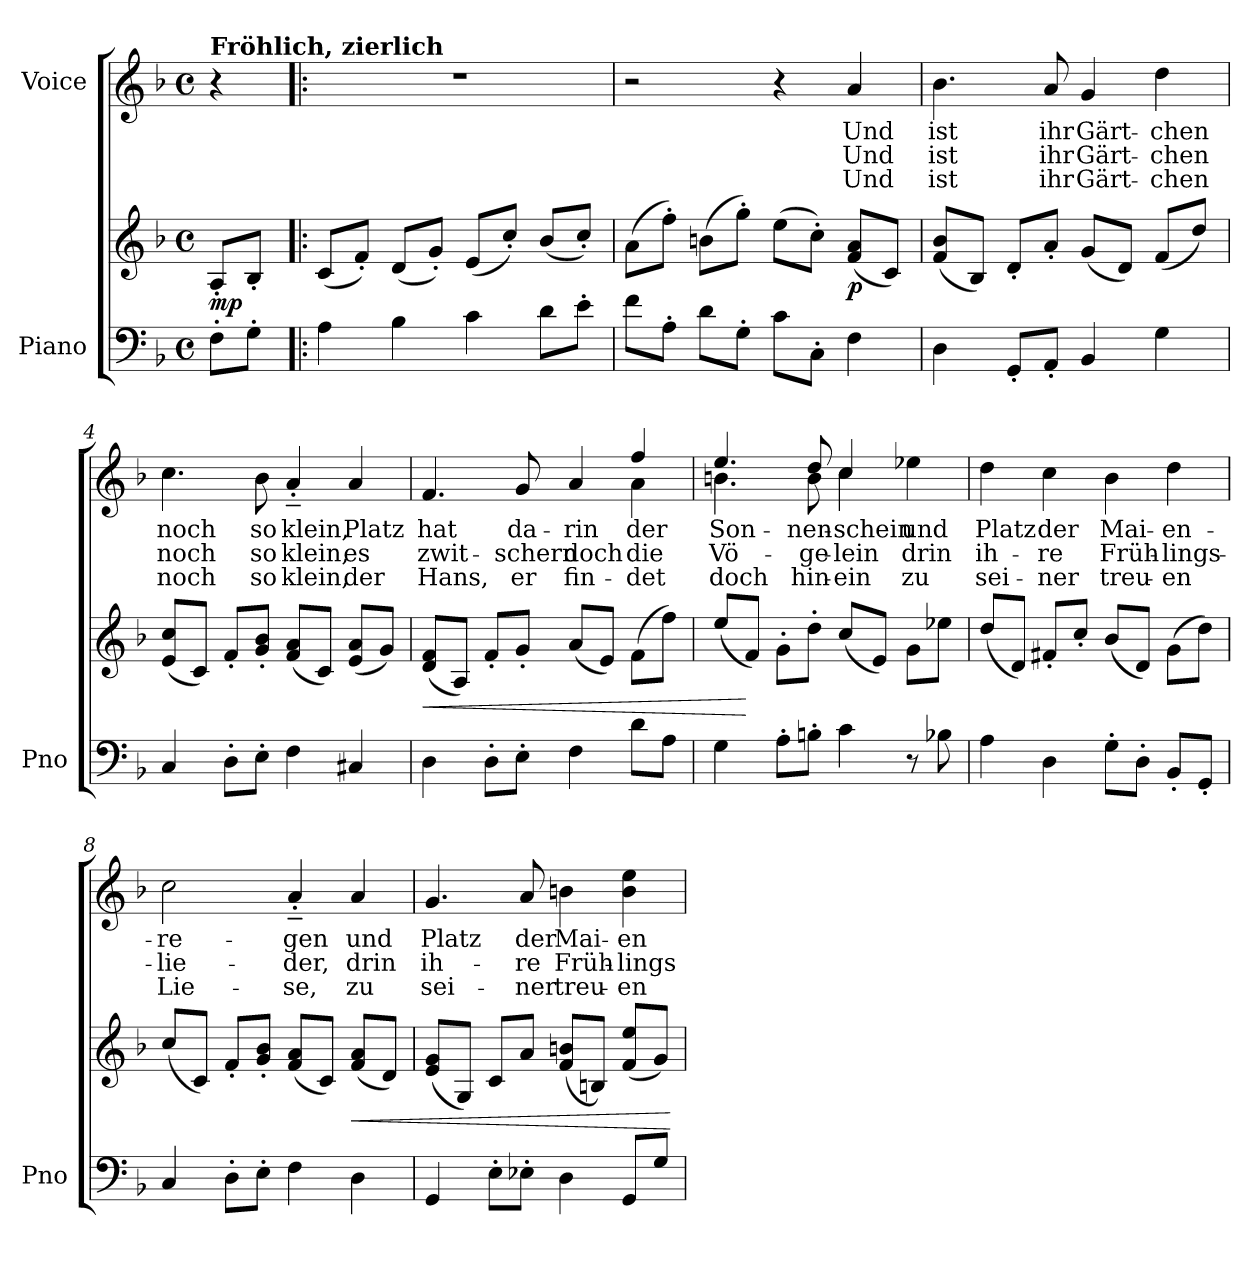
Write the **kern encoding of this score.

**kern	**kern	**dynam	**kern	**text	**text	**text
*part2	*part2	*part2	*part1	*part1	*part1	*part1
*staff3	*staff2	*staff2/3	*staff1	*staff1	*staff1	*staff1
*I"Piano	*	*	*I"Voice	*	*	*
*I'Pno	*	*	*	*	*	*
*clefF4	*clefG2	*	*clefG2	*	*	*
*k[b-]	*k[b-]	*	*k[b-]	*	*	*
*M4/4	*M4/4	*	*M4/4	*	*	*
*met(c)	*met(c)	*	*met(c)	*	*	*
=	=	=	=	=	=	=
!	!	!	!LO:TX:a:B:t=Fröhlich, zierlich	!	!	!
!	!	!LO:DY:b	!	!	!	!
8F'\L	8A'/L	mp	4r	.	.	.
8G'\J	8B-'/J	.	.	.	.	.
=1!|:	=1!|:	=1!|:	=1!|:	=1!|:	=1!|:	=1!|:
4A\	(8c/L	.	1r	.	.	.
.	8f'/J)	.	.	.	.	.
4B-\	(8d/L	.	.	.	.	.
.	8g'/J)	.	.	.	.	.
4c\	(8e/L	.	.	.	.	.
.	8cc'/J)	.	.	.	.	.
8d\L	(8b-/L	.	.	.	.	.
8e'\J	8cc'/J)	.	.	.	.	.
=2	=2	=2	=2	=2	=2	=2
8f\L	(8a\L	.	2r	.	.	.
8A'\J	8ff'\J)	.	.	.	.	.
8d\L	(8bn\L	.	.	.	.	.
8G'\J	8gg'\J)	.	.	.	.	.
8c\L	(8ee\L	.	4r	.	.	.
8C'\J	8cc'\J)	.	.	.	.	.
!	!	!LO:DY:b	!	!LO:LY:b	!LO:LY:b	!LO:LY:b
4F\	(8f/ 8a/L	p	4a/	Und	Und	Und
.	8c/J)	.	.	.	.	.
=3	=3	=3	=3	=3	=3	=3
!	!	!	!	!LO:LY:b	!LO:LY:b	!LO:LY:b
4D\	(8f/ 8b-/L	.	4.b-\	ist	ist	ist
.	8B-/J)	.	.	.	.	.
8GG'/L	8d'/L	.	.	.	.	.
!	!	!	!	!LO:LY:b	!LO:LY:b	!LO:LY:b
8AA'/J	8a'/J	.	8a/	ihr	ihr	ihr
!	!	!	!	!LO:LY:b	!LO:LY:b	!LO:LY:b
4BB-/	(8g/L	.	4g/	Gärt-	Gärt-	Gärt-
.	8d/J)	.	.	.	.	.
!	!	!	!	!LO:LY:b	!LO:LY:b	!LO:LY:b
4G\	(8f/L	.	4dd\	-chen	-chen	-chen
.	8dd/J)	.	.	.	.	.
!!LO:LB:g=z
=4	=4	=4	=4	=4	=4	=4
!	!	!	!	!LO:LY:b	!LO:LY:b	!LO:LY:b
4C/	(8e/ 8cc/L	.	4.cc\	noch	noch	noch
.	8c/J)	.	.	.	.	.
8D'\L	8f'/L	.	.	.	.	.
!	!	!	!	!LO:LY:b	!LO:LY:b	!LO:LY:b
8E'\J	8g/' 8b-/'J	.	8b-\	so	so	so
!	!	!	!	!LO:LY:b	!LO:LY:b	!LO:LY:b
4F\	(8f/ 8a/L	.	4a'~/	klein,	klein,	klein,
.	8c/J)	.	.	.	.	.
!	!	!	!	!LO:LY:b	!LO:LY:b	!LO:LY:b
4C#X/	(8e/ 8a/L	.	4a/	Platz	es	der
.	8g/J)	.	.	.	.	.
!!LO:LB:g=z
=5	=5	=5	=5	=5	=5	=5
!	!	!LO:HP:b	!	!LO:LY:b	!LO:LY:b	!LO:LY:b
*	*	*	*^	*	*	*
4D\	(8d/ 8f/L	<	4.f/	2.ryy	hat	zwit-	Hans,
.	8A/J)	.	.	.	.	.	.
8D'\L	8f'/L	.	.	.	.	.	.
!	!	!	!	!	!LO:LY:b	!LO:LY:b	!LO:LY:b
8E'\J	8g'/J	.	8g/	.	da-	-schern	er
!	!	!	!	!	!LO:LY:b	!LO:LY:b	!LO:LY:b
4F\	(8a/L	.	4a/	.	-rin	doch	fin-
.	8e/J)	.	.	.	.	.	.
!	!	!	!	!	!LO:LY:b	!LO:LY:b	!LO:LY:b
8d\L	(8f\L	.	4ff/	4a\	der	die	-det
8A\J	8ff\J)	.	.	.	.	.	.
=6	=6	=6	=6	=6	=6	=6	=6
!	!	!	!	!	!LO:LY:b	!LO:LY:b	!LO:LY:b
4G\	(8ee/L	.	4.ee/	4.bn\	Son-	Vö-	doch
.	8f/J)	[	.	.	.	.	.
8A'\L	8g'\L	.	.	.	.	.	.
!	!	!	!	!	!LO:LY:b	!LO:LY:b	!LO:LY:b
8Bn'\J	8dd'\J	.	8dd/	8b\	-nen-	-ge-	hin-
!	!	!	!	!	!LO:LY:b	!LO:LY:b	!LO:LY:b
4c\	(8cc/L	.	4cc/	4cc\	-schein	-lein	-ein
.	8e/J)	.	.	.	.	.	.
!	!	!	!	!	!LO:LY:b	!LO:LY:b	!LO:LY:b
8r	8g\L	.	4ee-X\	4ryy	und	drin	zu
8B-X\	8ee-X\J	.	.	.	.	.	.
*	*	*	*v	*v	*	*	*
=7	=7	=7	=7	=7	=7	=7
!	!	!	!	!LO:LY:b	!LO:LY:b	!LO:LY:b
4A\	(8dd/L	.	4dd\	Platz	ih-	sei-
.	8d/J)	.	.	.	.	.
!	!	!	!	!LO:LY:b	!LO:LY:b	!LO:LY:b
4D\	8f#X'/L	.	4cc\	der	-re	-ner
.	8cc'/J	.	.	.	.	.
!	!	!	!	!LO:LY:b	!LO:LY:b	!LO:LY:b
8G'\L	(8b-/L	.	4b-\	Mai-	Früh-	treu-
8D'\J	8d/J)	.	.	.	.	.
!	!	!	!	!LO:LY:b	!LO:LY:b	!LO:LY:b
8BB-'/L	(8g\L	.	4dd\	-en-	-lings-	-en
8GG'/J	8dd\J)	.	.	.	.	.
=8	=8	=8	=8	=8	=8	=8
!	!	!	!	!LO:LY:b	!LO:LY:b	!LO:LY:b
4C/	(8cc/L	.	2cc\	-re-	-lie-	Lie-
.	8c/J)	.	.	.	.	.
8D'\L	8f'/L	.	.	.	.	.
8E'\J	8g/' 8b-/'J	.	.	.	.	.
!	!	!	!	!LO:LY:b	!LO:LY:b	!LO:LY:b
4F\	(8f/ 8a/L	.	4a'~/	-gen	-der,	-se,
.	8c/J)	.	.	.	.	.
!	!	!LO:HP:b	!	!LO:LY:b	!LO:LY:b	!LO:LY:b
4D\	(8f/ 8a/L	<	4a/	und	drin	zu
.	8d/J)	.	.	.	.	.
!!LO:LB:g=z
=9	=9	=9	=9	=9	=9	=9
!	!	!	!	!LO:LY:b	!LO:LY:b	!LO:LY:b
4GG/	(8e/ 8g/L	.	4.g/	Platz	ih-	sei-
.	8G/J)	.	.	.	.	.
8E'\L	8c/L	.	.	.	.	.
!	!	!	!	!LO:LY:b	!LO:LY:b	!LO:LY:b
8E-X'\J	8a/J	.	8a/	der	-re	-ner
!	!	!	!	!LO:LY:b	!LO:LY:b	!LO:LY:b
4D\	(8f/ 8bn/L	.	4bn\	Mai-	Früh-	treu-
.	8Bn/J)	.	.	.	.	.
!	!	!	!	!LO:LY:b	!LO:LY:b	!LO:LY:b
8GG/L	(8f/ 8ee/L	.	4b\ 4ee\	-en-	-lings-	-en
8G/J	8g/J)	.	.	.	.	.
.	.	[	.	.	.	.
=	=	=	=	=	=	=
*-	*-	*-	*-	*-	*-	*-
